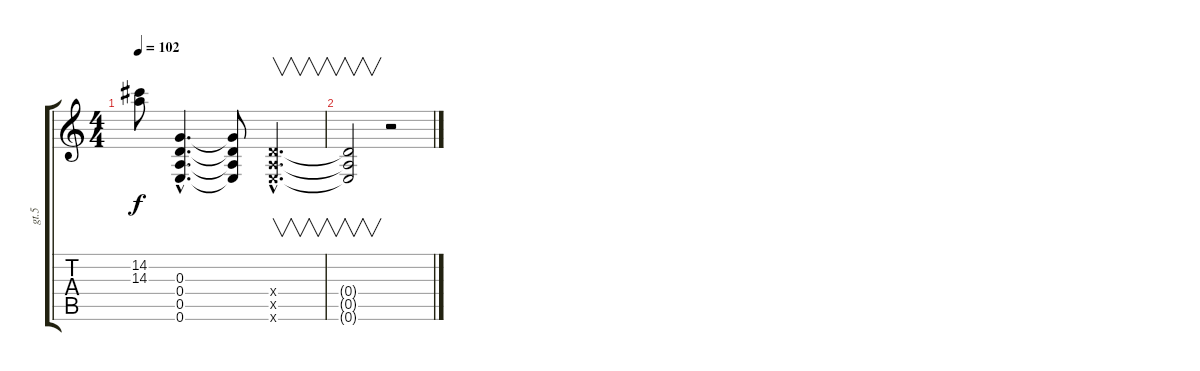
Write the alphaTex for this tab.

\track ("gt.5" "gt.5") {instrument overdrivenguitar}
\staff {score tabs}
\tuning (E4 B3 G3 D3 A2 E2) {hide}
\ts (4 4)
\tempo 102
\clef g2
\ks c
(14.2{t} 14.3{t}).8{dy f} (0.3{hac} 0.4{hac} 0.5{hac} 0.6{hac}).4{d volume 9} (0.3{t} 0.4{t} 0.5{t} 0.6{t}).8 (0.4{hac x} 0.5{hac x} 0.6{hac x}).4{v d} |
(0.4{t} 0.5{t} 0.6{t}).2{v} r.2
